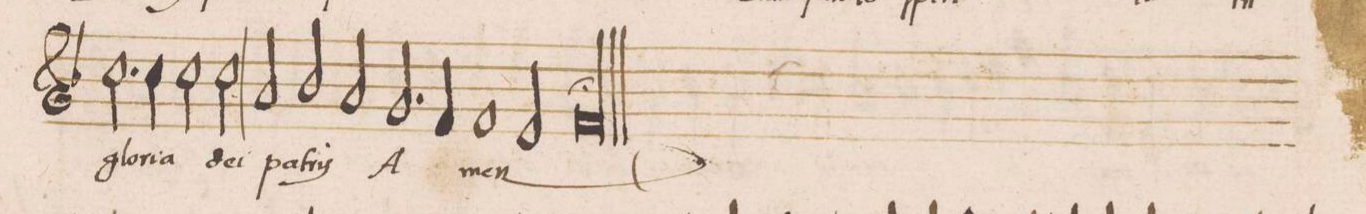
**kern	**text
*I"DISCANTVS	*
*clefG2	*
*k[b-]	*
*met(C|)	*
*M2/1	*
2.cc\	glo-
4cc\	-ri-
2cc\	-a
2cc\	de-
=76-	=76-
2a/	-i
2b-/	pa-
2a/	-tris
2.g/	A-
=77-	=77-
4f/	.
1f	.
2e/	.
=78-	=78-
0fl;	-men
==	==
*-	*-
